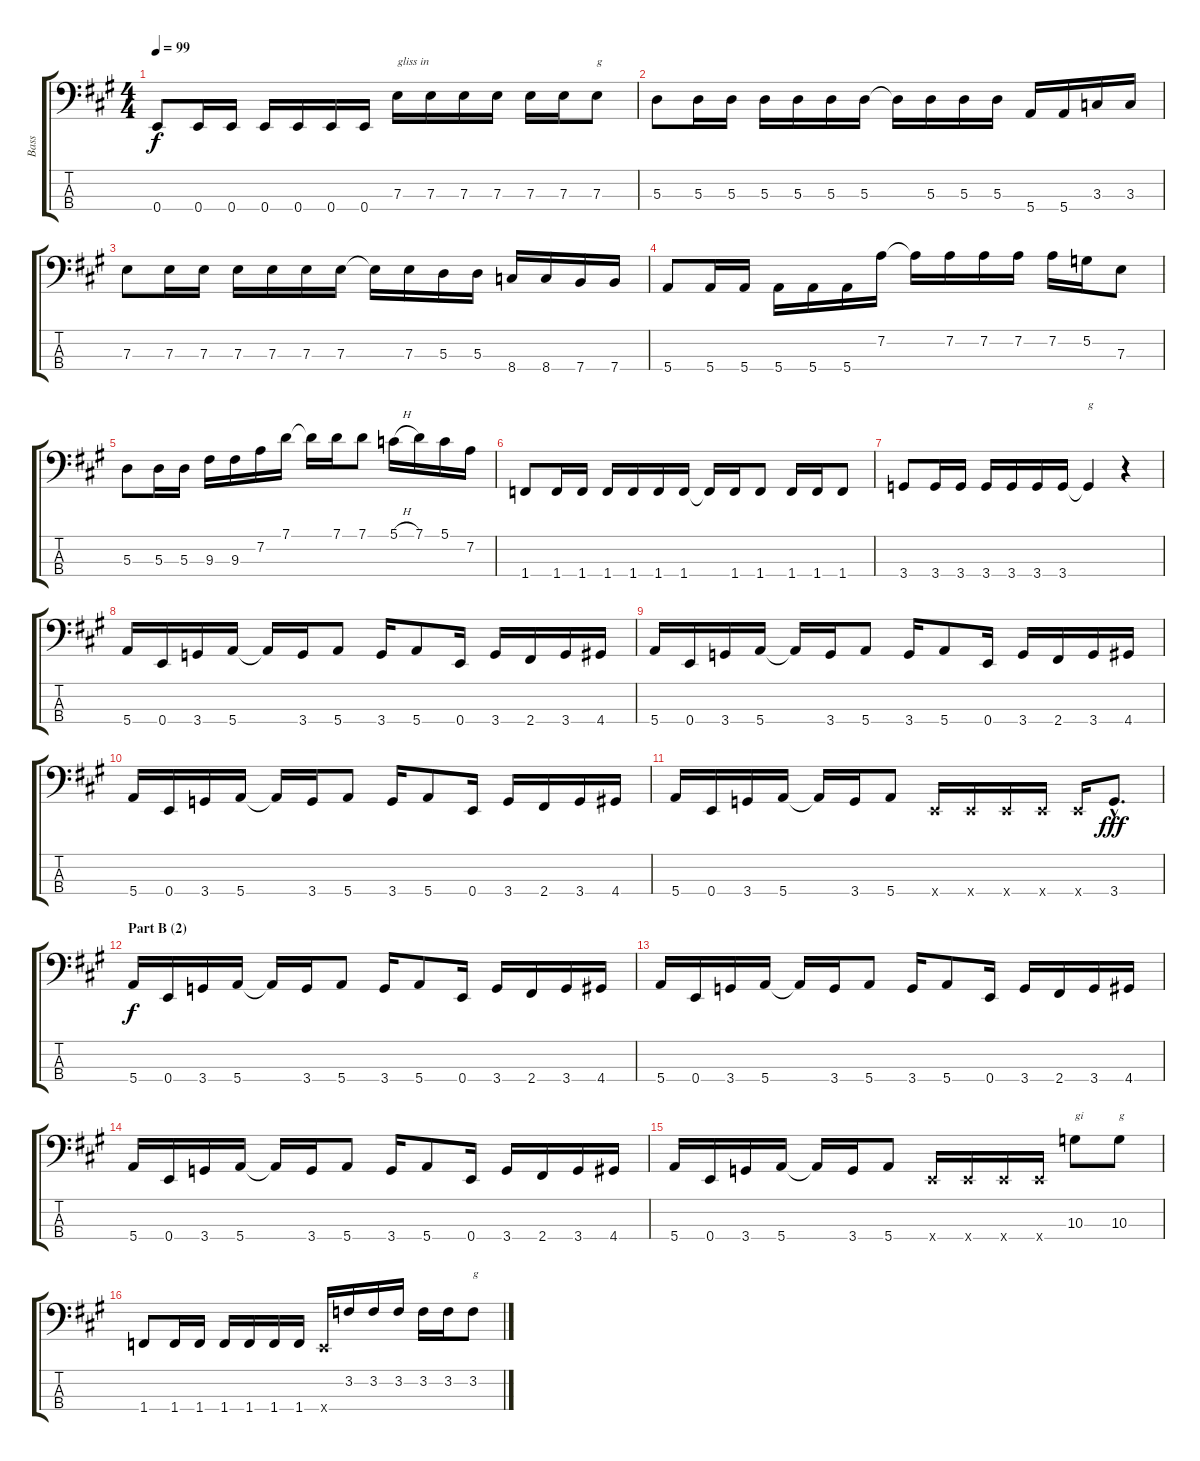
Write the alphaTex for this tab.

\track ("Bass" "Bass") {instrument electricbasspick}
\staff {score tabs}
\tuning (G2 D2 A1 E1) {hide}
\ts (4 4)
\tempo 99
\clef f4
\ks a
0.4.8{dy f} 0.4.16 0.4.16 0.4.16 0.4.16 0.4.16 0.4.16 7.3.16{txt "gliss in"} 7.3.16 7.3.16 7.3.16 7.3.16 7.3.16 7.3.8{txt "g"} |
5.3.8 5.3.16 5.3.16 5.3.16 5.3.16 5.3.16 5.3.16 5.3{t}.16 5.3.16 5.3.16 5.3.16 5.4.16 5.4.16 3.3.16 3.3.16 |
7.3.8 7.3.16 7.3.16 7.3.16 7.3.16 7.3.16 7.3.16 7.3{t}.16 7.3.16 5.3.16 5.3.16 8.4.16 8.4.16 7.4.16 7.4.16 |
5.4.8 5.4.16 5.4.16 5.4.16 5.4.16 5.4.16 7.2.16 7.2{t}.16 7.2.16 7.2.16 7.2.16 7.2.16 5.2.16 7.3.8 |
5.3.8 5.3.16 5.3.16 9.3.16 9.3.16 7.2.16 7.1.16 7.1{t}.16 7.1.16 7.1.8 5.1{h}.16 7.1.16 5.1.16 7.2.16 |
1.4.8 1.4.16 1.4.16 1.4.16 1.4.16 1.4.16 1.4.16 1.4{t}.16 1.4.16 1.4.8 1.4.16 1.4.16 1.4.8 |
3.4.8 3.4.16 3.4.16 3.4.16 3.4.16 3.4.16 3.4.16 3.4{t}.4{txt "g"} r.4 |
5.4.16 0.4.16 3.4.16 5.4.16 5.4{t}.16 3.4.16 5.4.8 3.4.16 5.4.8 0.4.16 3.4.16 2.4.16 3.4.16 4.4.16 |
5.4.16 0.4.16 3.4.16 5.4.16 5.4{t}.16 3.4.16 5.4.8 3.4.16 5.4.8 0.4.16 3.4.16 2.4.16 3.4.16 4.4.16 |
5.4.16 0.4.16 3.4.16 5.4.16 5.4{t}.16 3.4.16 5.4.8 3.4.16 5.4.8 0.4.16 3.4.16 2.4.16 3.4.16 4.4.16 |
5.4.16 0.4.16 3.4.16 5.4.16 5.4{t}.16 3.4.16 5.4.8 0.4{x}.16 0.4{x}.16 0.4{x}.16 0.4{x}.16 0.4{x}.16 3.4{hac}.8{d dy fff} |
\section ("" "Part B (2)")
5.4.16{dy f} 0.4.16 3.4.16 5.4.16 5.4{t}.16 3.4.16 5.4.8 3.4.16 5.4.8 0.4.16 3.4.16 2.4.16 3.4.16 4.4.16 |
5.4.16 0.4.16 3.4.16 5.4.16 5.4{t}.16 3.4.16 5.4.8 3.4.16 5.4.8 0.4.16 3.4.16 2.4.16 3.4.16 4.4.16 |
5.4.16 0.4.16 3.4.16 5.4.16 5.4{t}.16 3.4.16 5.4.8 3.4.16 5.4.8 0.4.16 3.4.16 2.4.16 3.4.16 4.4.16 |
5.4.16 0.4.16 3.4.16 5.4.16 5.4{t}.16 3.4.16 5.4.8 0.4{x}.16 0.4{x}.16 0.4{x}.16 0.4{x}.16 10.3.8{txt "gi"} 10.3.8{txt "g"} |
1.4.8 1.4.16 1.4.16 1.4.16 1.4.16 1.4.16 1.4.16 0.4{x}.16 3.2.16 3.2.16 3.2.16 3.2.16 3.2.16 3.2.8{txt "g"}
